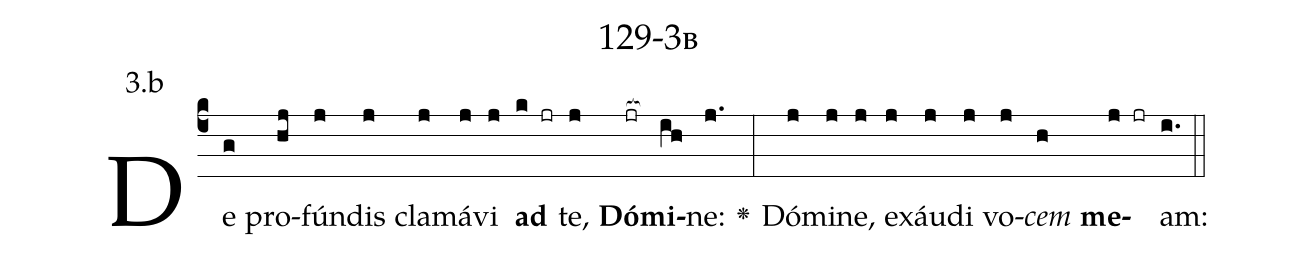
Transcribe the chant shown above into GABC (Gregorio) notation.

name: 129-3b;
annotation: 3.b;
%%
(c4)De(g) pro(hj)fún(j)dis(j) cla(j)má(j)vi(j) <b>ad</b>(k jr) te,(j) <b>Dó</b>(jr[ocb:1{])<b>mi</b>(ih[ocb:0}])ne:(j.) <v>\greheightstar</v>(:) Dó(j)mi(j)ne,(j) ex(j)áu(j)di(j) vo(j)<i>cem</i>(h) <b>me</b>(j jr)am:(i.) (::)


%E(j) u(j) o(j) u(h) a(j) e.(i.) (::)
